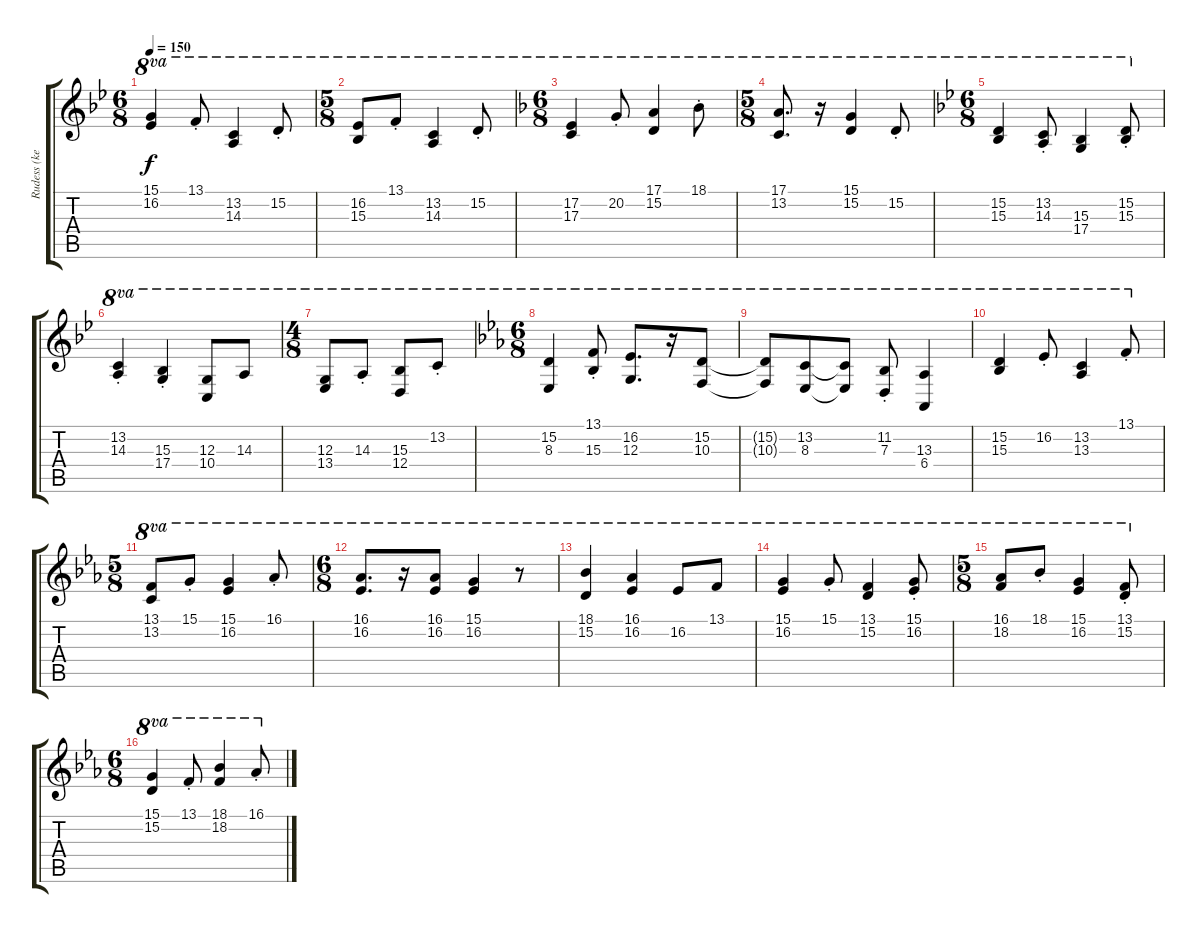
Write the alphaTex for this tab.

\track ("Rudess (keyboard)" "Rudess (ke") {instrument stringensemble1}
\staff {score tabs}
\tuning (E4 B3 G3 D3 A2 E2) {hide}
\ts (6 8)
\tempo 150
\clef g2
\ks gminor
(15.1 16.2).4{ot 8va dy f} 13.1{st}.8{ot 8va} (13.2 14.3).4{ot 8va} 15.2{st}.8{ot 8va} |
\ts (5 8)
(16.2 15.3).8{ot 8va} 13.1{st}.8{ot 8va} (13.2 14.3).4{ot 8va} 15.2{st}.8{ot 8va} |
\ts (6 8)
\ks f
(17.2 17.3).4{ot 8va} 20.2{st}.8{ot 8va} (17.1 15.2).4{ot 8va} 18.1{st}.8{ot 8va} |
\ts (5 8)
(17.1 13.2).8{d ot 8va} r.16{ot 8va} (15.1 15.2).4{ot 8va} 15.2{st}.8{ot 8va} |
\ts (6 8)
\ks gminor
(15.2 15.3).4{ot 8va} (13.2{st} 14.3{st}).8{ot 8va} (15.3 17.4).4{ot 8va} (15.2{st} 15.3{st}).8{ot 8va} |
(13.2{st} 14.3{st}).4{ot 8va} (15.3{st} 17.4{st}).4{ot 8va} (12.3 10.4).8{ot 8va} 14.3.8{ot 8va} |
\ts (4 8)
(12.3 13.4).8{ot 8va} 14.3{st}.8{ot 8va} (15.3 12.4).8{ot 8va} 13.2{st}.8{ot 8va} |
\ts (6 8)
\ks cminor
(15.2 8.3).4{ot 8va} (13.1{st} 15.3{st}).8{ot 8va} (16.2 12.3).8{d ot 8va} r.16{ot 8va} (15.2 10.3).8{ot 8va} |
(15.2{t} 10.3{t}).8{ot 8va} (13.2 8.3).8{ot 8va} (13.2{t} 8.3{t}).8{ot 8va} (11.2{st} 7.3{st}).8{ot 8va} (13.3 6.4).4{ot 8va} |
(15.2 15.3).4{ot 8va} 16.2{st}.8{ot 8va} (13.2 13.3).4{ot 8va} 13.1{st}.8{ot 8va} |
\ts (5 8)
(13.1 13.2).8{ot 8va} 15.1{st}.8{ot 8va} (15.1 16.2).4{ot 8va} 16.1{st}.8{ot 8va} |
\ts (6 8)
(16.1 16.2).8{d ot 8va} r.16{ot 8va} (16.1 16.2).8{ot 8va} (15.1 16.2).4{ot 8va} r.8{ot 8va} |
(18.1 15.2).4{ot 8va} (16.1 16.2).4{ot 8va} 16.2.8{ot 8va} 13.1.8{ot 8va} |
(15.1 16.2).4{ot 8va} 15.1{st}.8{ot 8va} (13.1 15.2).4{ot 8va} (15.1{st} 16.2{st}).8{ot 8va} |
\ts (5 8)
(16.1 18.2).8{ot 8va} 18.1{st}.8{ot 8va} (15.1 16.2).4{ot 8va} (13.1{st} 15.2{st}).8{ot 8va} |
\ts (6 8)
(15.1 15.2).4{ot 8va} 13.1{st}.8{ot 8va} (18.1 18.2).4{ot 8va} 16.1{st}.8{ot 8va}
